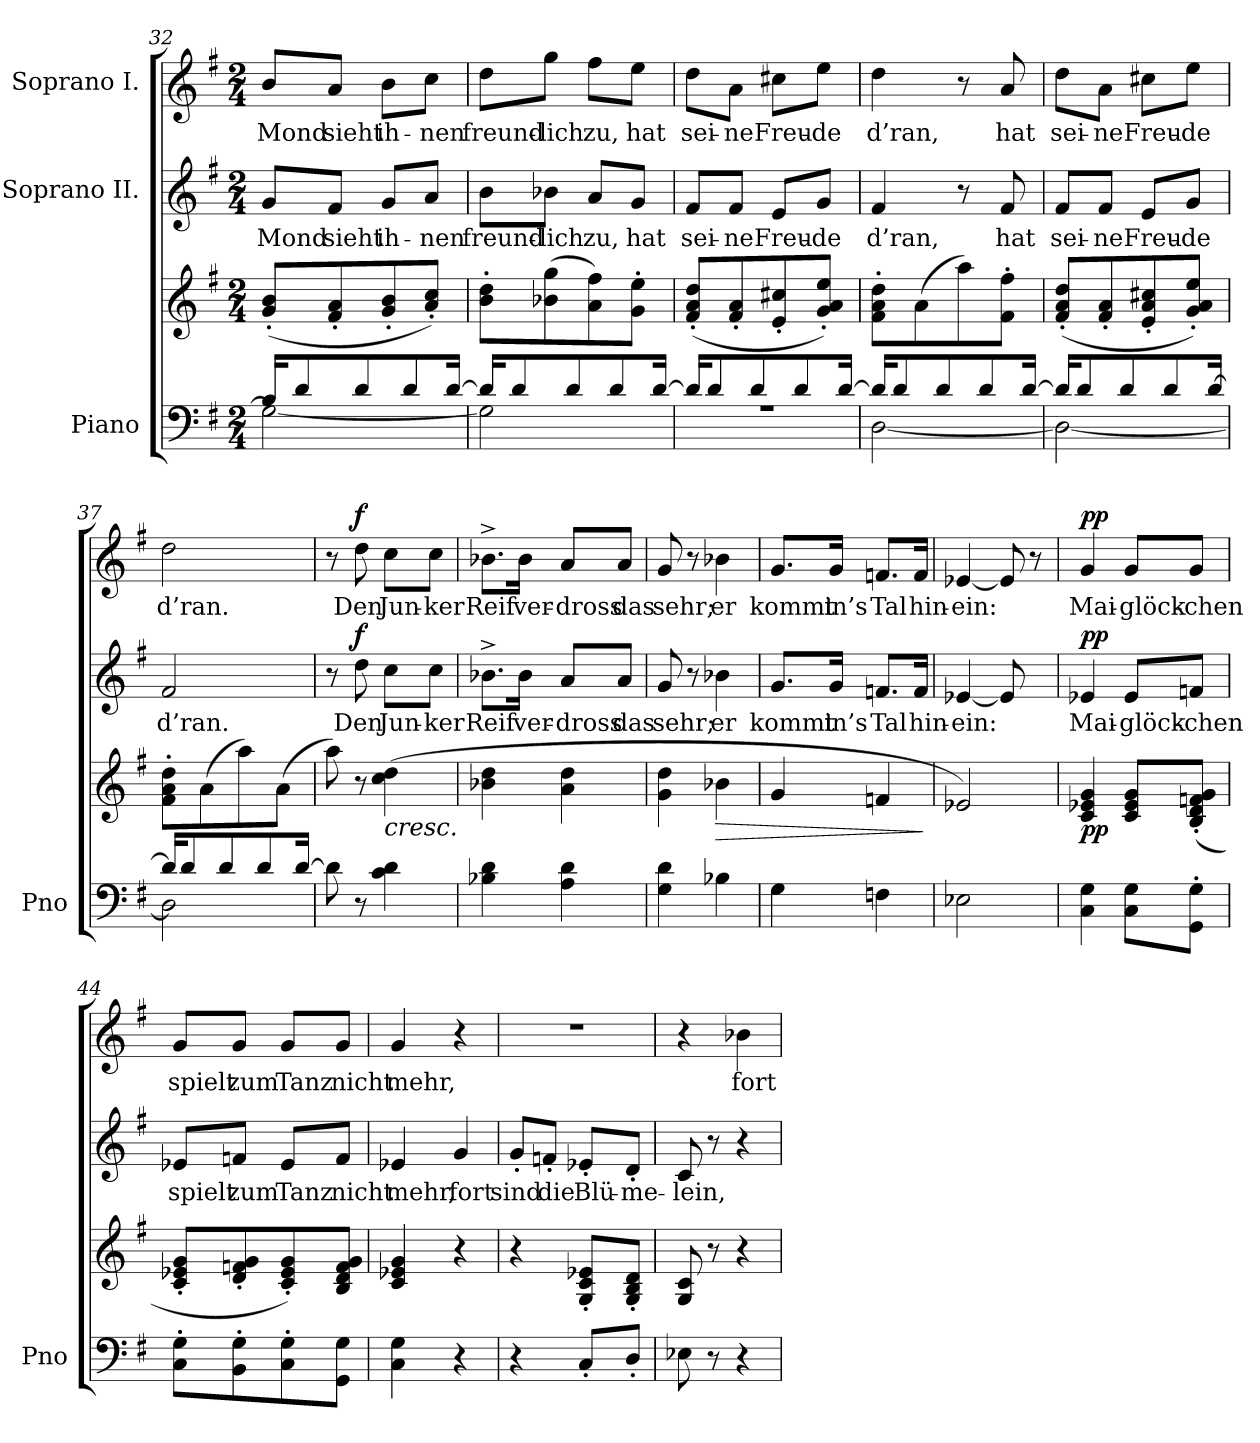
**kern	**kern	**dynam	**kern	**text	**dynam	**kern	**text	**dynam
*part3	*part3	*part3	*part2	*part2	*part2	*part1	*part1	*part1
*staff4	*staff3	*staff3/4	*staff2	*staff2	*staff2	*staff1	*staff1	*staff1
*I"Piano	*	*	*I"Soprano II.	*	*	*I"Soprano I.	*	*
*I'Pno	*	*	*	*	*	*	*	*
*clefF4	*clefG2	*	*clefG2	*	*	*clefG2	*	*
*k[f#]	*k[f#]	*	*k[f#]	*	*	*k[f#]	*	*
*M2/4	*M2/4	*	*M2/4	*	*	*M2/4	*	*
=32	=32	=32	=32	=32	=32	=32	=32	=32
*^	*	*	*	*	*	*	*	*
!	!	!	!	!	!LO:LY:b	!	!	!LO:LY:b	!
16B/KL	2G\_	(<8g/' 8b/'L	.	8g/L	Mond	.	8b/L	Mond	.
8d/	.	.	.	.	.	.	.	.	.
!	!	!	!	!	!LO:LY:b	!	!	!LO:LY:b	!
.	.	8f#/' 8a/'	.	8f#/J	sieht	.	8a/J	sieht	.
8d/	.	.	.	.	.	.	.	.	.
!	!	!	!	!	!LO:LY:b	!	!	!LO:LY:b	!
.	.	8g/' 8b/'	.	8g/L	ih-	.	8b\L	ih-	.
8d/	.	.	.	.	.	.	.	.	.
!	!	!	!	!	!LO:LY:b	!	!	!LO:LY:b	!
.	.	8a/' 8cc/'J)	.	8a/J	-nen	.	8cc\J	-nen	.
[16d/Jk	.	.	.	.	.	.	.	.	.
=33	=33	=33	=33	=33	=33	=33	=33	=33	=33
!	!	!	!	!	!LO:LY:b	!	!	!LO:LY:b	!
16d/KL]	2G\]	8b\' 8dd\'L	.	8b\L	freund-	.	8dd\L	freund-	.
8d/	.	.	.	.	.	.	.	.	.
!	!	!	!	!	!LO:LY:b	!	!	!LO:LY:b	!
.	.	(>8b-X\ 8gg\	.	8b-X\J	-lich	.	8gg\J	-lich	.
8d/	.	.	.	.	.	.	.	.	.
!	!	!	!	!	!LO:LY:b	!	!	!LO:LY:b	!
.	.	8a\ 8ff#\)	.	8a/L	zu,	.	8ff#\L	zu,	.
8d/	.	.	.	.	.	.	.	.	.
!	!	!	!	!	!LO:LY:b	!	!	!LO:LY:b	!
.	.	8g\' 8ee\'J	.	8g/J	hat	.	8ee\J	hat	.
[16d/Jk	.	.	.	.	.	.	.	.	.
=34	=34	=34	=34	=34	=34	=34	=34	=34	=34
!	!	!	!	!	!LO:LY:b	!	!	!LO:LY:b	!
16d/KL]	2rA	(<8f#/' 8a/' 8dd/'L	.	8f#/L	sei-	.	8dd\L	sei-	.
8d/	.	.	.	.	.	.	.	.	.
!	!	!	!	!	!LO:LY:b	!	!	!LO:LY:b	!
.	.	8f#/' 8a/'	.	8f#/J	-ne	.	8a\J	-ne	.
8d/	.	.	.	.	.	.	.	.	.
!	!	!	!	!	!LO:LY:b	!	!	!LO:LY:b	!
.	.	8e/' 8cc#X/'	.	8e/L	Freu-	.	8cc#X\L	Freu-	.
8d/	.	.	.	.	.	.	.	.	.
!	!	!	!	!	!LO:LY:b	!	!	!LO:LY:b	!
.	.	8g/' 8a/' 8ee/'J)	.	8g/J	-de	.	8ee\J	-de	.
[16d/Jk	.	.	.	.	.	.	.	.	.
!!LO:LB:g=z
=35	=35	=35	=35	=35	=35	=35	=35	=35	=35
!	!	!	!	!	!LO:LY:b	!	!	!LO:LY:b	!
16d/KL]	[2D\	8f#\' 8a\' 8dd\'L	.	4f#/	d’ran,	.	4dd\	d’ran,	.
8d/	.	.	.	.	.	.	.	.	.
.	.	(>8a\	.	.	.	.	.	.	.
8d/	.	.	.	.	.	.	.	.	.
.	.	8aa\)	.	8r	.	.	8r	.	.
8d/	.	.	.	.	.	.	.	.	.
!	!	!	!	!	!LO:LY:b	!	!	!LO:LY:b	!
.	.	8f#\' 8ff#\'J	.	8f#/	hat	.	8a/	hat	.
[16d/Jk	.	.	.	.	.	.	.	.	.
=36	=36	=36	=36	=36	=36	=36	=36	=36	=36
*	*	*	*	*	*	*	*MM90	*	*
!	!	!	!	!	!LO:LY:b	!	!	!LO:LY:b	!
16d/KL]	2D\_	(<8f#/' 8a/' 8dd/'L	.	8f#/L	sei-	.	8dd\L	sei-	.
8d/	.	.	.	.	.	.	.	.	.
!	!	!	!	!	!LO:LY:b	!	!	!LO:LY:b	!
.	.	8f#/' 8a/'	.	8f#/J	-ne	.	8a\J	-ne	.
8d/	.	.	.	.	.	.	.	.	.
!	!	!	!	!	!LO:LY:b	!	!	!LO:LY:b	!
.	.	8e/' 8a/' 8cc#X/'	.	8e/L	Freu-	.	8cc#X\L	Freu-	.
8d/	.	.	.	.	.	.	.	.	.
*	*	*	*	*	*	*	*MM70	*	*
!	!	!	!	!	!LO:LY:b	!	!	!LO:LY:b	!
.	.	8g/' 8a/' 8ee/'J)	.	8g/J	-de	.	8ee\J	-de	.
[16d/Jk	.	.	.	.	.	.	.	.	.
=37	=37	=37	=37	=37	=37	=37	=37	=37	=37
*	*	*	*	*	*	*	*MM66	*	*
!	!	!	!	!	!LO:LY:b	!	!	!LO:LY:b	!
16d/KL]	2D\]	8f#\' 8a\' 8dd\'L	.	2f#/	d’ran.	.	2dd\	d’ran.	.
8d/	.	.	.	.	.	.	.	.	.
.	.	(>8a\	.	.	.	.	.	.	.
8d/	.	.	.	.	.	.	.	.	.
.	.	8aa\)	.	.	.	.	.	.	.
8d/	.	.	.	.	.	.	.	.	.
.	.	(>8a\J	.	.	.	.	.	.	.
[16d/Jk	.	.	.	.	.	.	.	.	.
*v	*v	*	*	*	*	*	*	*	*
=38	=38	=38	=38	=38	=38	=38	=38	=38
8d\]	8aa\)	.	8r	.	.	8r	.	.
*	*	*	*	*	*	*MM84	*	*
!	!	!	!	!LO:LY:b	!LO:DY:a	!	!LO:LY:b	!LO:DY:a
8r	8r	.	8dd\	Den	f	8dd\	Den	f
!	!LO:TX:b:i:t=cresc.	!	!	!	!	!	!	!
!	!	!	!	!LO:LY:b	!	!	!LO:LY:b	!
4c\ 4d\	(>4cc\ 4dd\	.	8cc\L	Jun-	.	8cc\L	Jun-	.
!	!	!	!	!LO:LY:b	!	!	!LO:LY:b	!
.	.	.	8cc\J	-ker	.	8cc\J	-ker	.
!!LO:LB:g=z
=39	=39	=39	=39	=39	=39	=39	=39	=39
!	!	!	!	!LO:LY:b	!	!	!LO:LY:b	!
4B-X\ 4d\	4b-X\ 4dd\	.	8.b-X^\L	Reif	.	8.b-X^\L	Reif	.
!	!	!	!	!LO:LY:b	!	!	!LO:LY:b	!
.	.	.	16b-\Jk	ver-	.	16b-\Jk	ver-	.
!	!	!	!	!LO:LY:b	!	!	!LO:LY:b	!
4A\ 4d\	4a\ 4dd\	.	8a/L	-dross	.	8a/L	-dross	.
!	!	!	!	!LO:LY:b	!	!	!LO:LY:b	!
.	.	.	8a/J	das	.	8a/J	das	.
=40	=40	=40	=40	=40	=40	=40	=40	=40
*	*	*	*	*	*	*MM78	*	*
!	!	!	!	!LO:LY:b	!	!	!LO:LY:b	!
4G\ 4d\	4g\ 4dd\	.	8g/	sehr;	.	8g/	sehr;	.
.	.	.	8r	.	.	8r	.	.
!	!	!LO:HP:b	!	!LO:LY:b	!	!	!LO:LY:b	!
4B-X\	4b-X\	>	4b-X\	er	.	4b-X\	er	.
=41	=41	=41	=41	=41	=41	=41	=41	=41
*	*	*	*	*	*	*MM74	*	*
!	!	!	!	!LO:LY:b	!	!	!LO:LY:b	!
4G\	4g/	.	8.g/L	kommt	.	8.g/L	kommt	.
!	!	!	!	!LO:LY:b	!	!	!LO:LY:b	!
.	.	.	16g/Jk	in’s	.	16g/Jk	in’s	.
!	!	!	!	!LO:LY:b	!	!	!LO:LY:b	!
4Fn\	4fn/	.	8.fn/L	Tal	.	8.fn/L	Tal	.
*	*	*	*	*	*	*MM64	*	*
!	!	!	!	!LO:LY:b	!	!	!LO:LY:b	!
.	.	.	16f/Jk	hin-	.	16f/Jk	hin-	.
.	.	]	.	.	.	.	.	.
=42	=42	=42	=42	=42	=42	=42	=42	=42
!	!	!	!	!LO:LY:b	!	!	!LO:LY:b	!
2E-X\	2e-X/)	.	[4e-X/	-ein:	.	[4e-X/	-ein:	.
.	.	.	8e-/]	.	.	8e-/]	.	.
.	.	.	8ryy	.	.	8r	.	.
!!LO:PB:g=z
=43	=43	=43	=43	=43	=43	=43	=43	=43
*	*	*	*	*	*	*MM66	*	*
!	!	!LO:DY:b	!	!LO:LY:b	!LO:DY:a	!	!LO:LY:b	!LO:DY:a
4C\ 4G\	4c/ 4e-X/ 4g/	pp	4e-X/	Mai-	pp	4g/	Mai-	pp
!	!	!	!	!LO:LY:b	!	!	!LO:LY:b	!
8C\ 8G\L	8c/ 8e-/ 8g/L	.	8e-/L	-glöck-	.	8g/L	-glöck-	.
!	!	!	!	!LO:LY:b	!	!	!LO:LY:b	!
8GG\' 8G\'J	(<8B/' 8d/' 8fn/' 8g/'J	.	8fn/J	-chen	.	8g/J	-chen	.
=44	=44	=44	=44	=44	=44	=44	=44	=44
!	!	!	!	!LO:LY:b	!	!	!LO:LY:b	!
8C\' 8G\'L	8c/' 8e-X/' 8g/'L	.	8e-X/L	spielt	.	8g/L	spielt	.
!	!	!	!	!LO:LY:b	!	!	!LO:LY:b	!
8BB\' 8G\'	8d/' 8fn/' 8g/'	.	8fn/J	zum	.	8g/J	zum	.
!	!	!	!	!LO:LY:b	!	!	!LO:LY:b	!
8C\' 8G\'	8c/' 8e-/' 8g/')	.	8e-/L	Tanz	.	8g/L	Tanz	.
!	!	!	!	!LO:LY:b	!	!	!LO:LY:b	!
8GG\ 8G\J	8B/ 8d/ 8f/ 8g/J	.	8f/J	nicht	.	8g/J	nicht	.
=45	=45	=45	=45	=45	=45	=45	=45	=45
!	!	!	!	!LO:LY:b	!	!	!LO:LY:b	!
4C\ 4G\	4c/ 4e-X/ 4g/	.	4e-X/	mehr,	.	4g/	mehr,	.
*	*	*	*	*	*	*MM64	*	*
!	!	!	!	!LO:LY:b	!	!	!	!
4r	4r	.	4g/	fort	.	4r	.	.
=46	=46	=46	=46	=46	=46	=46	=46	=46
!	!	!	!	!LO:LY:b	!	!	!	!
4r	4r	.	8g'/L	sind	.	2r	.	.
!	!	!	!	!LO:LY:b	!	!	!	!
.	.	.	8fn'/J	die	.	.	.	.
!	!	!	!	!LO:LY:b	!	!	!	!
8C'/L	8G/' 8c/' 8e-X/'L	.	8e-X'/L	Blü-	.	.	.	.
!	!	!	!	!LO:LY:b	!	!	!	!
8D'/J	8G/' 8B/' 8d/'J	.	8d'/J	-me-	.	.	.	.
!!LO:LB:g=z
=47	=47	=47	=47	=47	=47	=47	=47	=47
!	!	!	!	!LO:LY:b	!	!	!	!
8E-X\	8G/ 8c/	.	8c/	-lein,	.	4r	.	.
8r	8r	.	8r	.	.	.	.	.
!	!	!	!	!	!	!	!LO:LY:b	!
4r	4r	.	4r	.	.	4b-X\	fort	.
=	=	=	=	=	=	=	=	=
*-	*-	*-	*-	*-	*-	*-	*-	*-
